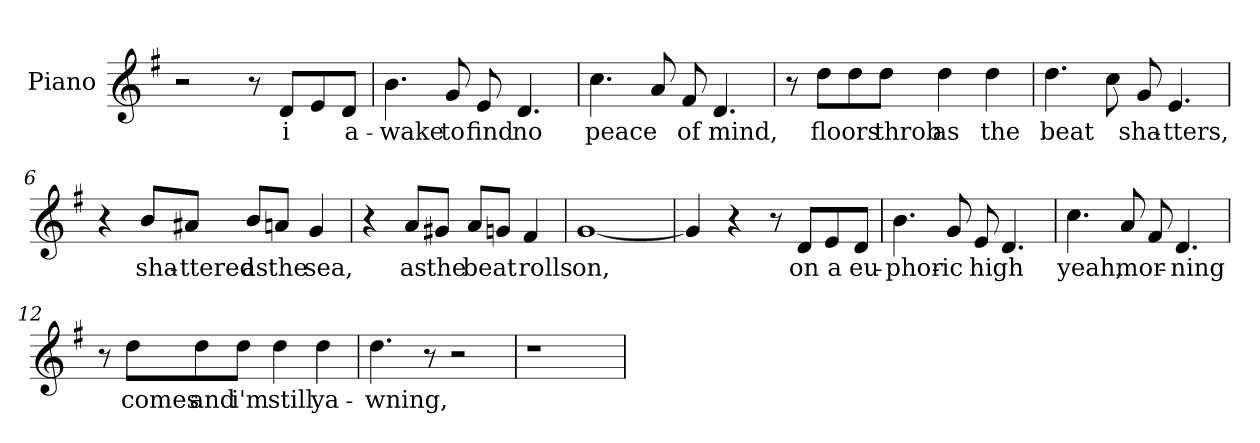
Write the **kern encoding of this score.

**kern	**text
*part1	*part1
*staff1	*staff1
*I"Piano	*
*I'Pno	*
*clefG2	*
*k[f#]	*
*G:	*
=1	=1
2r	.
8r	.
!	!LO:LY:b
8d/L	i
8e/	.
!	!LO:LY:b
8d/J	a-
=2	=2
!	!LO:LY:b
4.b\	-wake
!	!LO:LY:b
8g/	to
!	!LO:LY:b
8e/	find
!	!LO:LY:b
4.d/	no
=3	=3
!	!LO:LY:b
4.cc\	peace
8a/	.
!	!LO:LY:b
8f#/	of
!	!LO:LY:b
4.d/	mind,
=4	=4
8r	.
!	!LO:LY:b
8dd\L	floors
8dd\	.
!	!LO:LY:b
8dd\J	throb
!	!LO:LY:b
4dd\	as
!	!LO:LY:b
4dd\	the
!!LO:LB:g=z
=5	=5
!	!LO:LY:b
4.dd\	beat
8cc\	.
!	!LO:LY:b
8g/	sha-
!	!LO:LY:b
4.e/	-tters,
=6	=6
4r	.
!	!LO:LY:b
8b/L	sha-
!	!LO:LY:b
8a#X/J	-ttered
!	!LO:LY:b
8b/L	as
!	!LO:LY:b
8an/J	the
!	!LO:LY:b
4g/	sea,
=7	=7
4r	.
!	!LO:LY:b
8a/L	as
!	!LO:LY:b
8g#X/J	the
!	!LO:LY:b
8a/L	beat
8gn/J	.
!	!LO:LY:b
4f#/	rolls
=8	=8
!	!LO:LY:b
[1g	on,
=9	=9
4g/]	.
4r	.
8r	.
!	!LO:LY:b
8d/L	on
!	!LO:LY:b
8e/	a
!	!LO:LY:b
8d/J	eu-
!!LO:LB:g=z
=10	=10
!	!LO:LY:b
4.b\	phor-
!	!LO:LY:b
8g/	-ic
!	!LO:LY:b
8e/	high
4.d/	.
=11	=11
!	!LO:LY:b
4.cc\	yeah,
!	!LO:LY:b
8a/	mor-
8f#/	.
!	!LO:LY:b
4.d/	-ning
=12	=12
8r	.
!	!LO:LY:b
8dd\L	comes
!	!LO:LY:b
8dd\	and
!	!LO:LY:b
8dd\J	i'm
!	!LO:LY:b
4dd\	still
!	!LO:LY:b
4dd\	ya-
=13	=13
!	!LO:LY:b
4.dd\	-wning,
8r	.
2r	.
=14	=14
1r	.
=	=
*-	*-
